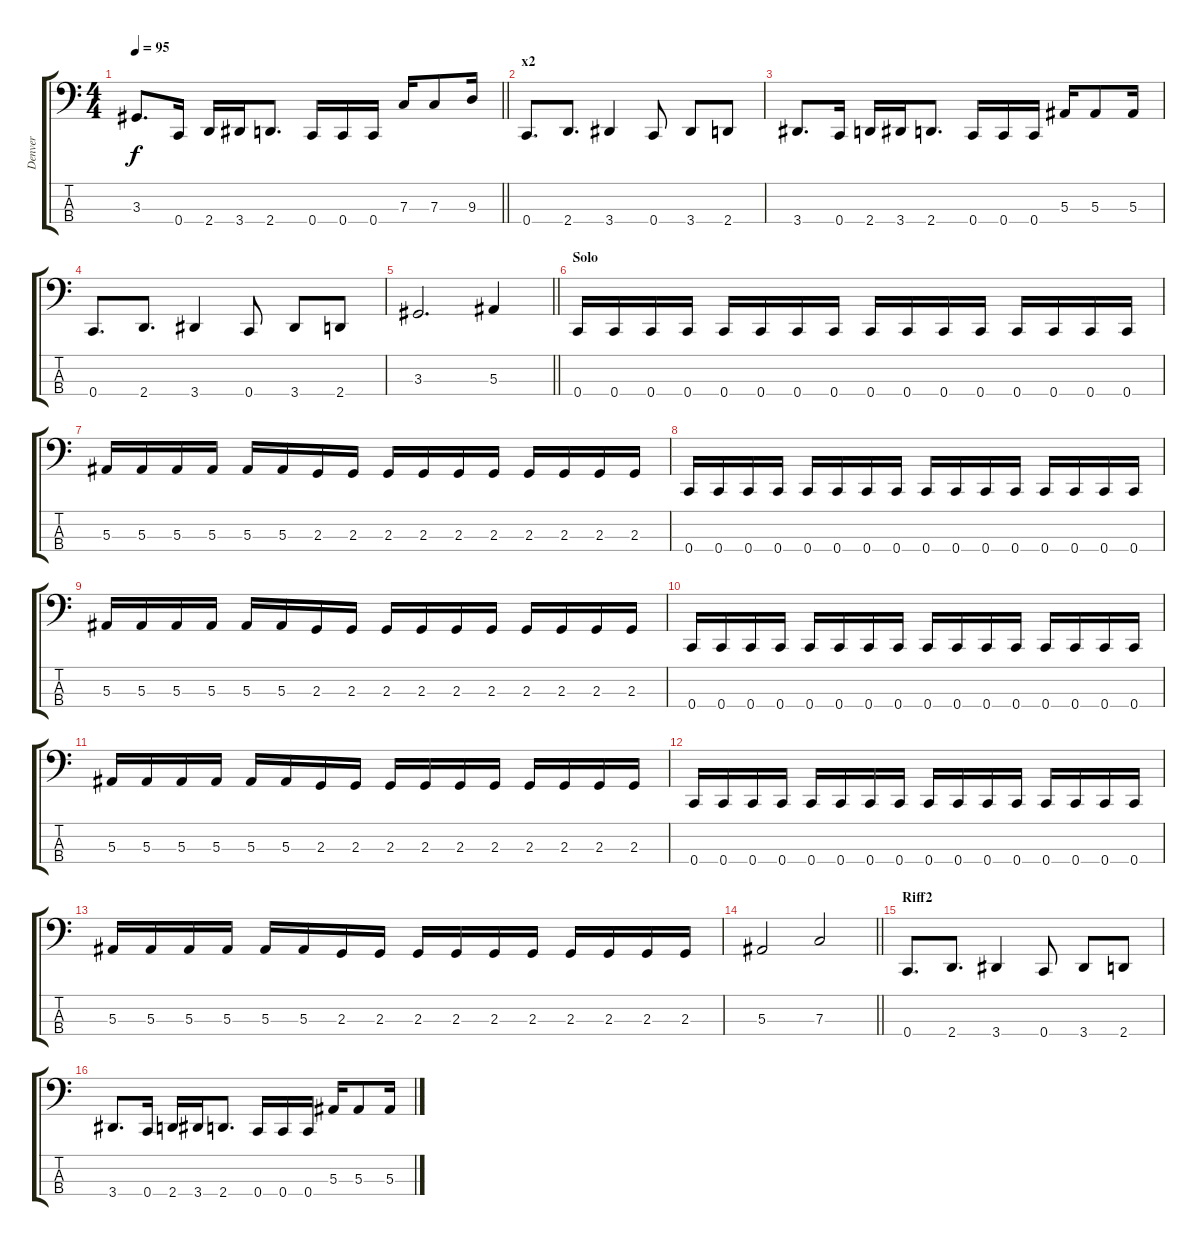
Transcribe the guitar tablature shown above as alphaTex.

\track ("Denver" "Denver") {instrument electricbasspick}
\staff {score tabs}
\tuning (Eb2 Bb1 F1 C1) {hide}
\ts (4 4)
\tempo 95
\clef f4
\barLineRight lightlight
\ks c
3.3.8{d dy f} 0.4.16 2.4.16 3.4.16 2.4.8{d} 0.4.16 0.4.16 0.4.16 7.3.16 7.3.8 9.3.16 |
\section ("" "x2")
0.4.8{d} 2.4.8{d} 3.4.4 0.4.8 3.4.8 2.4.8 |
3.4.8{d} 0.4.16 2.4.16 3.4.16 2.4.8{d} 0.4.16 0.4.16 0.4.16 5.3.16 5.3.8 5.3.16 |
0.4.8{d} 2.4.8{d} 3.4.4 0.4.8 3.4.8 2.4.8 |
\barLineRight lightlight
3.3.2{d} 5.3.4 |
\section ("" "Solo")
0.4.16 0.4.16 0.4.16 0.4.16 0.4.16 0.4.16 0.4.16 0.4.16 0.4.16 0.4.16 0.4.16 0.4.16 0.4.16 0.4.16 0.4.16 0.4.16 |
5.3.16 5.3.16 5.3.16 5.3.16 5.3.16 5.3.16 2.3.16 2.3.16 2.3.16 2.3.16 2.3.16 2.3.16 2.3.16 2.3.16 2.3.16 2.3.16 |
0.4.16 0.4.16 0.4.16 0.4.16 0.4.16 0.4.16 0.4.16 0.4.16 0.4.16 0.4.16 0.4.16 0.4.16 0.4.16 0.4.16 0.4.16 0.4.16 |
5.3.16 5.3.16 5.3.16 5.3.16 5.3.16 5.3.16 2.3.16 2.3.16 2.3.16 2.3.16 2.3.16 2.3.16 2.3.16 2.3.16 2.3.16 2.3.16 |
0.4.16 0.4.16 0.4.16 0.4.16 0.4.16 0.4.16 0.4.16 0.4.16 0.4.16 0.4.16 0.4.16 0.4.16 0.4.16 0.4.16 0.4.16 0.4.16 |
5.3.16 5.3.16 5.3.16 5.3.16 5.3.16 5.3.16 2.3.16 2.3.16 2.3.16 2.3.16 2.3.16 2.3.16 2.3.16 2.3.16 2.3.16 2.3.16 |
0.4.16 0.4.16 0.4.16 0.4.16 0.4.16 0.4.16 0.4.16 0.4.16 0.4.16 0.4.16 0.4.16 0.4.16 0.4.16 0.4.16 0.4.16 0.4.16 |
5.3.16 5.3.16 5.3.16 5.3.16 5.3.16 5.3.16 2.3.16 2.3.16 2.3.16 2.3.16 2.3.16 2.3.16 2.3.16 2.3.16 2.3.16 2.3.16 |
\barLineRight lightlight
5.3.2 7.3.2 |
\section ("" "Riff2")
0.4.8{d} 2.4.8{d} 3.4.4 0.4.8 3.4.8 2.4.8 |
3.4.8{d} 0.4.16 2.4.16 3.4.16 2.4.8{d} 0.4.16 0.4.16 0.4.16 5.3.16 5.3.8 5.3.16
